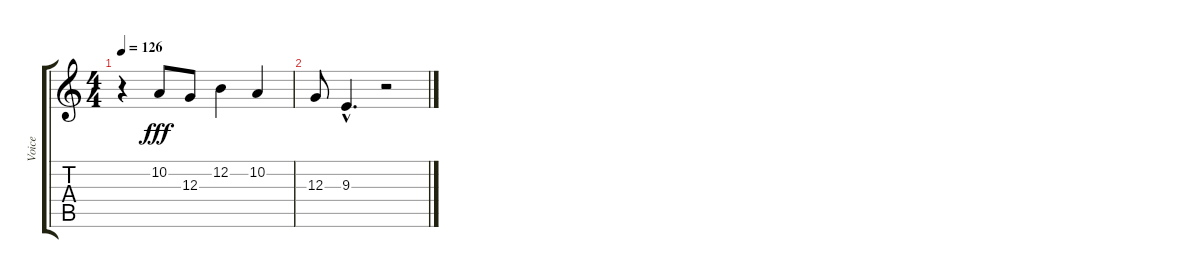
\track ("Voice" "Voice") {instrument lead3calliope}
\staff {score tabs}
\tuning (E4 B3 G3 D3 A2 E2) {hide}
\ts (4 4)
\tempo 126
\clef g2
\ks c
r.4{dy fff} 10.2.8 12.3.8 12.2.4 10.2.4 |
12.3.8 9.3{hac}.4{d} r.2
